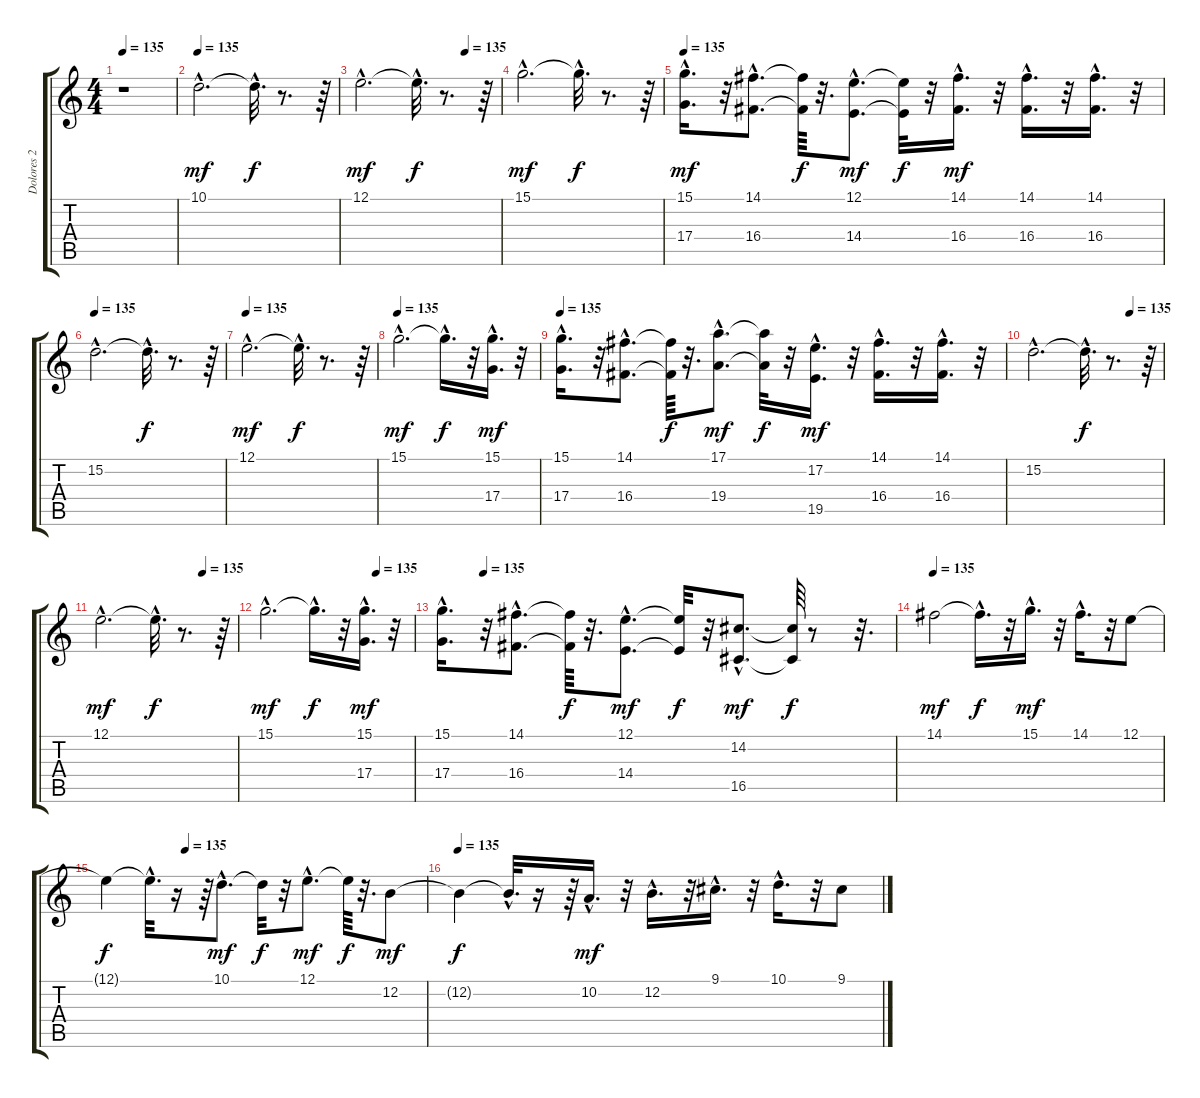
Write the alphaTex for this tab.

\track ("Dolores 2" "Dolores 2") {instrument pad3polysynth}
\staff {score tabs}
\tuning (E4 B3 G3 D3 A2 E2) {hide}
\ts (4 4)
\tempo 135
\clef g2
\ks c
r.1{dy f} |
\tempo 135
10.1{hac}.2{d dy mf} 10.1{hac t}.32{d dy f} r.8{d} r.64 |
\tempo (135 0.75)
12.1{hac}.2{d dy mf} 12.1{hac t}.32{d dy f} r.8{d} r.64 |
15.1{hac}.2{d dy mf} 15.1{hac t}.32{d dy f} r.8{d} r.64 |
\tempo 135
(15.1{hac} 17.4{hac}).16{d dy mf} r.32 (14.1{hac} 16.4{hac}).8{d} (14.1{t} 16.4{t}).64{dy f} r.32{d} (12.1{hac} 14.4{hac}).8{d dy mf} (12.1{t} 14.4{t}).32{dy f} r.32 (14.1{hac} 16.4{hac}).16{d dy mf} r.32 (14.1{hac} 16.4{hac}).16{d} r.32 (14.1{hac} 16.4{hac}).16{d} r.32 |
\tempo 135
15.2{hac}.2{d} 15.2{hac t}.32{d dy f} r.8{d} r.64 |
\tempo 135
12.1{hac}.2{d dy mf} 12.1{hac t}.32{d dy f} r.8{d} r.64 |
\tempo 135
15.1{hac}.2{d dy mf} 15.1{hac t}.16{d dy f} r.32 (15.1{hac} 17.4{hac}).16{d dy mf} r.32 |
\tempo 135
(15.1{hac} 17.4{hac}).16{d} r.32 (14.1{hac} 16.4{hac}).8{d} (14.1{t} 16.4{t}).64{dy f} r.32{d} (17.1{hac} 19.4{hac}).8{d dy mf} (17.1{t} 19.4{t}).32{dy f} r.32 (17.2{hac} 19.5{hac}).16{d dy mf} r.32 (14.1{hac} 16.4{hac}).16{d} r.32 (14.1{hac} 16.4{hac}).16{d} r.32 |
\tempo (135 0.75)
15.2{hac}.2{d} 15.2{hac t}.32{d dy f} r.8{d} r.64 |
\tempo (135 0.75)
12.1{hac}.2{d dy mf} 12.1{hac t}.32{d dy f} r.8{d} r.64 |
\tempo (135 0.75)
15.1{hac}.2{d dy mf} 15.1{hac t}.16{d dy f} r.32 (15.1{hac} 17.4{hac}).16{d dy mf} r.32 |
\tempo (135 0.09375)
(15.1{hac} 17.4{hac}).16{d} r.32 (14.1{hac} 16.4{hac}).8{d} (14.1{t} 16.4{t}).64{dy f} r.32{d} (12.1{hac} 14.4{hac}).8{d dy mf} (12.1{t} 14.4{t}).32{dy f} r.32 (14.2{hac} 16.5{hac}).8{d dy mf} (14.2{t} 16.5{t}).64{dy f} r.8 r.32{d} |
\tempo 135
14.1.2{dy mf} 14.1{hac t}.16{d dy f} r.32 15.1{hac}.16{d dy mf} r.32 14.1{hac}.16{d} r.32 12.1.8 |
\tempo (135 0.25)
12.1{t}.4{dy f} 12.1{hac t}.32{d} r.16 r.64 10.1{hac}.8{d dy mf} 10.1{t}.32{dy f} r.32 12.1{hac}.8{d dy mf} 12.1{t}.64{dy f} r.32{d} 12.2.8{dy mf} |
\tempo 135
12.2{t}.4{dy f} 12.2{hac t}.32{d} r.16 r.64 10.2{hac}.16{d dy mf} r.32 12.2{hac}.16{d} r.32 9.1{hac}.16{d} r.32 10.1{hac}.16{d} r.32 9.1.8
